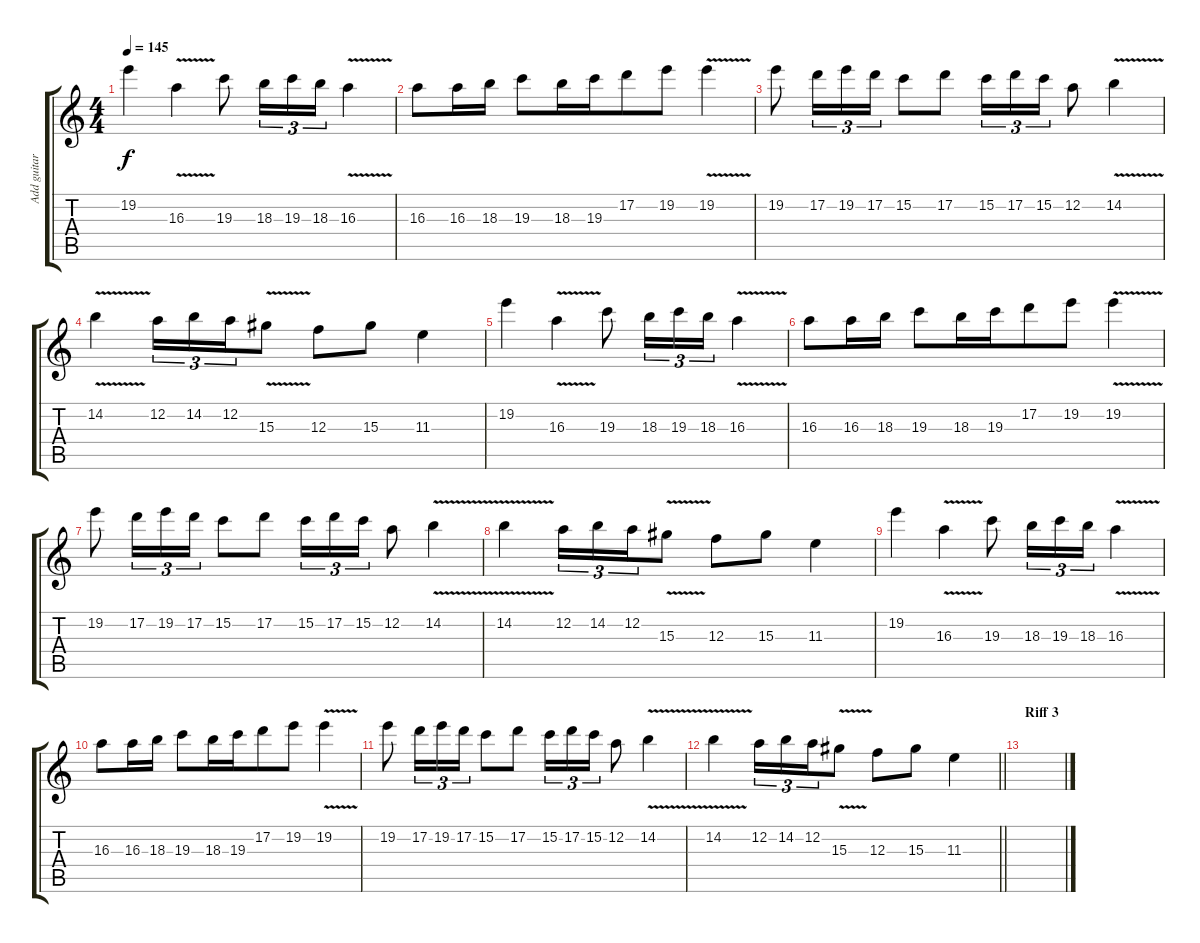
\track ("Add guitar" "Add guitar") {instrument distortionguitar}
\staff {score tabs}
\tuning (D4 A3 F3 C3 G2 D2) {hide}
\ts (4 4)
\tempo 145
\clef g2
\ks c
19.2.4{dy f} 16.3{v}.4 19.3.8 18.3.16{tu (3 2)} 19.3.16{tu (3 2) beam merge} 18.3.16{tu (3 2) beam merge} 16.3{v}.4 |
16.3.8 16.3.16 18.3.16 19.3.8 18.3.16 19.3.16{beam merge} 17.2.8 19.2.8 19.2{v}.4 |
19.2.8 17.2.16{tu (3 2)} 19.2.16{tu (3 2)} 17.2.16{tu (3 2)} 15.2.8 17.2.8 15.2.16{tu (3 2)} 17.2.16{tu (3 2)} 15.2.16{tu (3 2)} 12.2.8 14.2{v}.4 |
14.2{v}.4 12.2.16{tu (3 2)} 14.2.16{tu (3 2) beam merge} 12.2.16{tu (3 2) beam merge} 15.3{v}.8 12.3.8 15.3.8 11.3.4 |
19.2.4 16.3{v}.4 19.3.8 18.3.16{tu (3 2)} 19.3.16{tu (3 2) beam merge} 18.3.16{tu (3 2) beam merge} 16.3{v}.4 |
16.3.8 16.3.16 18.3.16 19.3.8 18.3.16 19.3.16{beam merge} 17.2.8 19.2.8 19.2{v}.4 |
19.2.8 17.2.16{tu (3 2)} 19.2.16{tu (3 2)} 17.2.16{tu (3 2)} 15.2.8 17.2.8 15.2.16{tu (3 2)} 17.2.16{tu (3 2)} 15.2.16{tu (3 2)} 12.2.8 14.2{v}.4 |
14.2{v}.4 12.2.16{tu (3 2)} 14.2.16{tu (3 2) beam merge} 12.2.16{tu (3 2) beam merge} 15.3{v}.8 12.3.8 15.3.8 11.3.4 |
19.2.4 16.3{v}.4 19.3.8 18.3.16{tu (3 2)} 19.3.16{tu (3 2) beam merge} 18.3.16{tu (3 2) beam merge} 16.3{v}.4 |
16.3.8 16.3.16 18.3.16 19.3.8 18.3.16 19.3.16{beam merge} 17.2.8 19.2.8 19.2{v}.4 |
19.2.8 17.2.16{tu (3 2)} 19.2.16{tu (3 2)} 17.2.16{tu (3 2)} 15.2.8 17.2.8 15.2.16{tu (3 2)} 17.2.16{tu (3 2)} 15.2.16{tu (3 2)} 12.2.8 14.2{v}.4 |
\barLineRight lightlight
14.2{v}.4 12.2.16{tu (3 2)} 14.2.16{tu (3 2) beam merge} 12.2.16{tu (3 2) beam merge} 15.3{v}.8 12.3.8 15.3.8 11.3.4 |
\section ("" "Riff 3")
